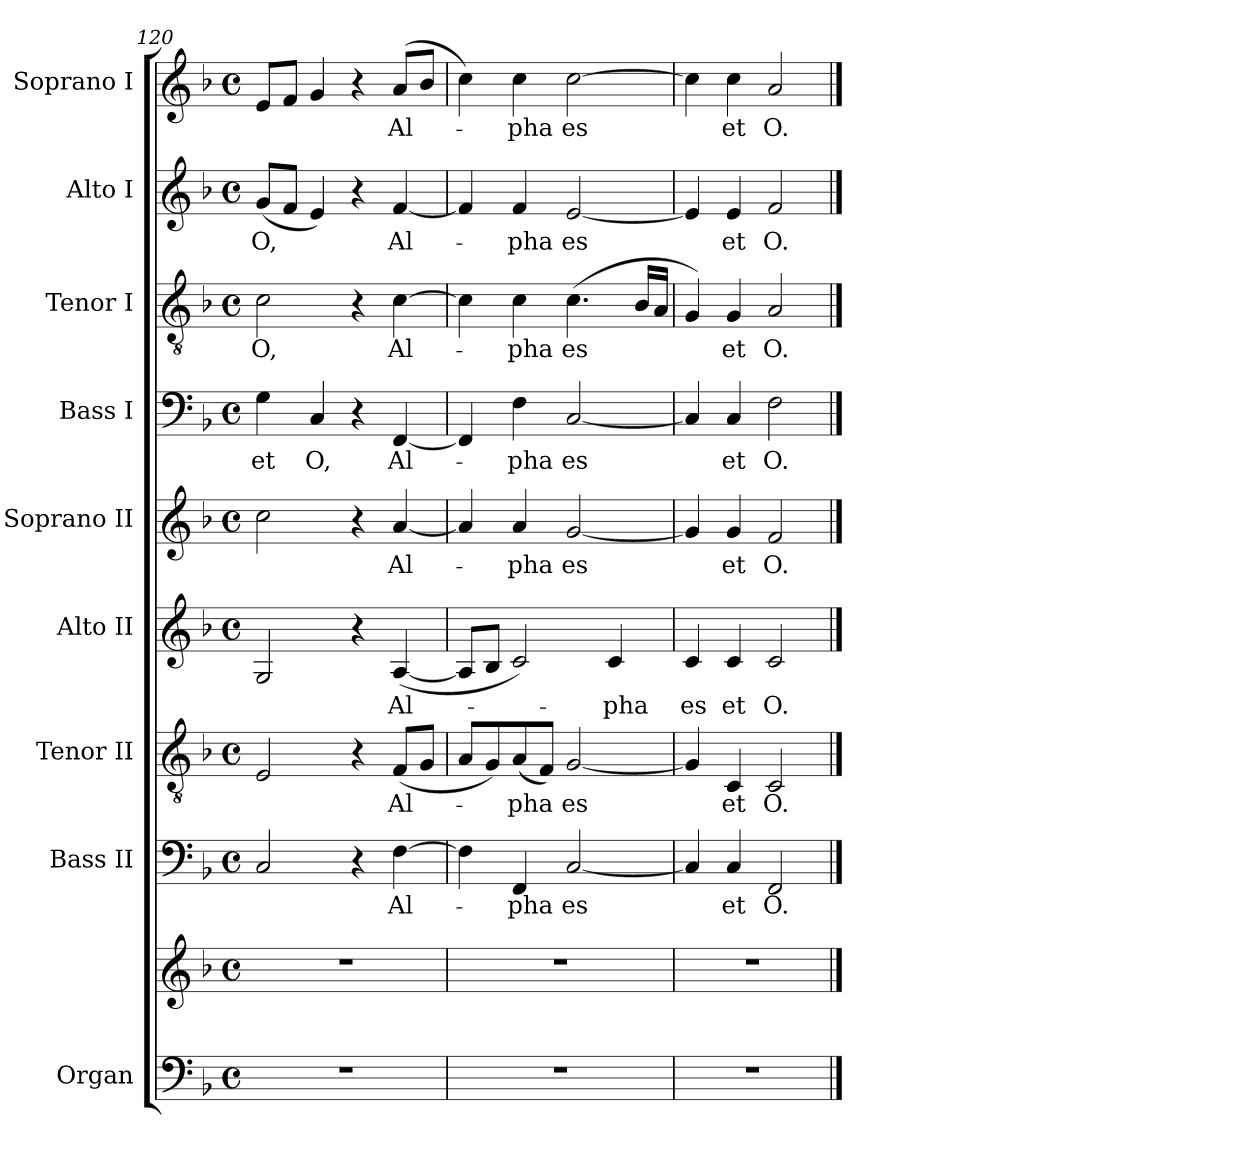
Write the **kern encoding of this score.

**kern	**kern	**kern	**text	**kern	**text	**kern	**text	**kern	**text	**kern	**text	**kern	**text	**kern	**text	**kern	**text
*part9	*part9	*part8	*part8	*part7	*part7	*part6	*part6	*part5	*part5	*part4	*part4	*part3	*part3	*part2	*part2	*part1	*part1
*staff10	*staff9	*staff8	*staff8	*staff7	*staff7	*staff6	*staff6	*staff5	*staff5	*staff4	*staff4	*staff3	*staff3	*staff2	*staff2	*staff1	*staff1
*I"Organ	*	*I"Bass II	*	*I"Tenor II	*	*I"Alto II	*	*I"Soprano II	*	*I"Bass I	*	*I"Tenor I	*	*I"Alto I	*	*I"Soprano I	*
*	*	*	*	*	*	*	*	*I'Pno	*	*	*	*	*	*	*	*I'Pno	*
*clefF4	*clefG2	*clefF4	*	*clefGv2	*	*clefG2	*	*clefG2	*	*clefF4	*	*clefGv2	*	*clefG2	*	*clefG2	*
*k[b-]	*k[b-]	*k[b-]	*	*k[b-]	*	*k[b-]	*	*k[b-]	*	*k[b-]	*	*k[b-]	*	*k[b-]	*	*k[b-]	*
*F:	*F:	*F:	*	*F:	*	*F:	*	*F:	*	*F:	*	*F:	*	*F:	*	*F:	*
*M4/4	*M4/4	*M4/4	*	*M4/4	*	*M4/4	*	*M4/4	*	*M4/4	*	*M4/4	*	*M4/4	*	*M4/4	*
*met(c)	*met(c)	*met(c)	*	*met(c)	*	*met(c)	*	*met(c)	*	*met(c)	*	*met(c)	*	*met(c)	*	*met(c)	*
=120	=120	=120	=120	=120	=120	=120	=120	=120	=120	=120	=120	=120	=120	=120	=120	=120	=120
1r	1r	2C/	.	2E/	.	2G/	.	2cc\	.	4G\	et	2c\	O,	(8g/L	O,	8e/L	.
.	.	.	.	.	.	.	.	.	.	.	.	.	.	8f/J	.	8f/J	.
.	.	.	.	.	.	.	.	.	.	4C/	O,	.	.	4e/)	.	4g/	.
.	.	4r	.	4r	.	4r	.	4r	.	4r	.	4r	.	4r	.	4r	.
.	.	[4F\	Al-	(8F/L	Al-	([4A/	Al-	[4a/	Al-	[4FF/	Al-	[4c\	Al-	[4f/	Al-	(8a/L	Al-
.	.	.	.	8G/J	.	.	.	.	.	.	.	.	.	.	.	8b-/J	.
=121	=121	=121	=121	=121	=121	=121	=121	=121	=121	=121	=121	=121	=121	=121	=121	=121	=121
1r	1r	4F\]	.	8A/L	.	8A/L]	.	4a/]	.	4FF/]	.	4c\]	.	4f/]	.	4cc\)	.
.	.	.	.	8G/)	.	8B-/J	.	.	.	.	.	.	.	.	.	.	.
.	.	4FF/	-pha	(8A/	-pha	2c/)	.	4a/	-pha	4F\	-pha	4c\	-pha	4f/	-pha	4cc\	-pha
.	.	.	.	8F/J)	.	.	.	.	.	.	.	.	.	.	.	.	.
.	.	[2C/	es	[2G/	es	.	.	[2g/	es	[2C/	es	(4.c\	es	[2e/	es	[2cc\	es
.	.	.	.	.	.	4c/	-pha	.	.	.	.	.	.	.	.	.	.
.	.	.	.	.	.	.	.	.	.	.	.	16B-/LL	.	.	.	.	.
.	.	.	.	.	.	.	.	.	.	.	.	16A/JJ	.	.	.	.	.
=122	=122	=122	=122	=122	=122	=122	=122	=122	=122	=122	=122	=122	=122	=122	=122	=122	=122
1r	1r	4C/]	.	4G/]	.	4c/	es	4g/]	.	4C/]	.	4G/)	.	4e/]	.	4cc\]	.
.	.	4C/	et	4C/	et	4c/	et	4g/	et	4C/	et	4G/	et	4e/	et	4cc\	et
.	.	2FF/	O.	2C/	O.	2c/	O.	2f/	O.	2F\	O.	2A/	O.	2f/	O.	2a/	O.
==	==	==	==	==	==	==	==	==	==	==	==	==	==	==	==	==	==
*-	*-	*-	*-	*-	*-	*-	*-	*-	*-	*-	*-	*-	*-	*-	*-	*-	*-
